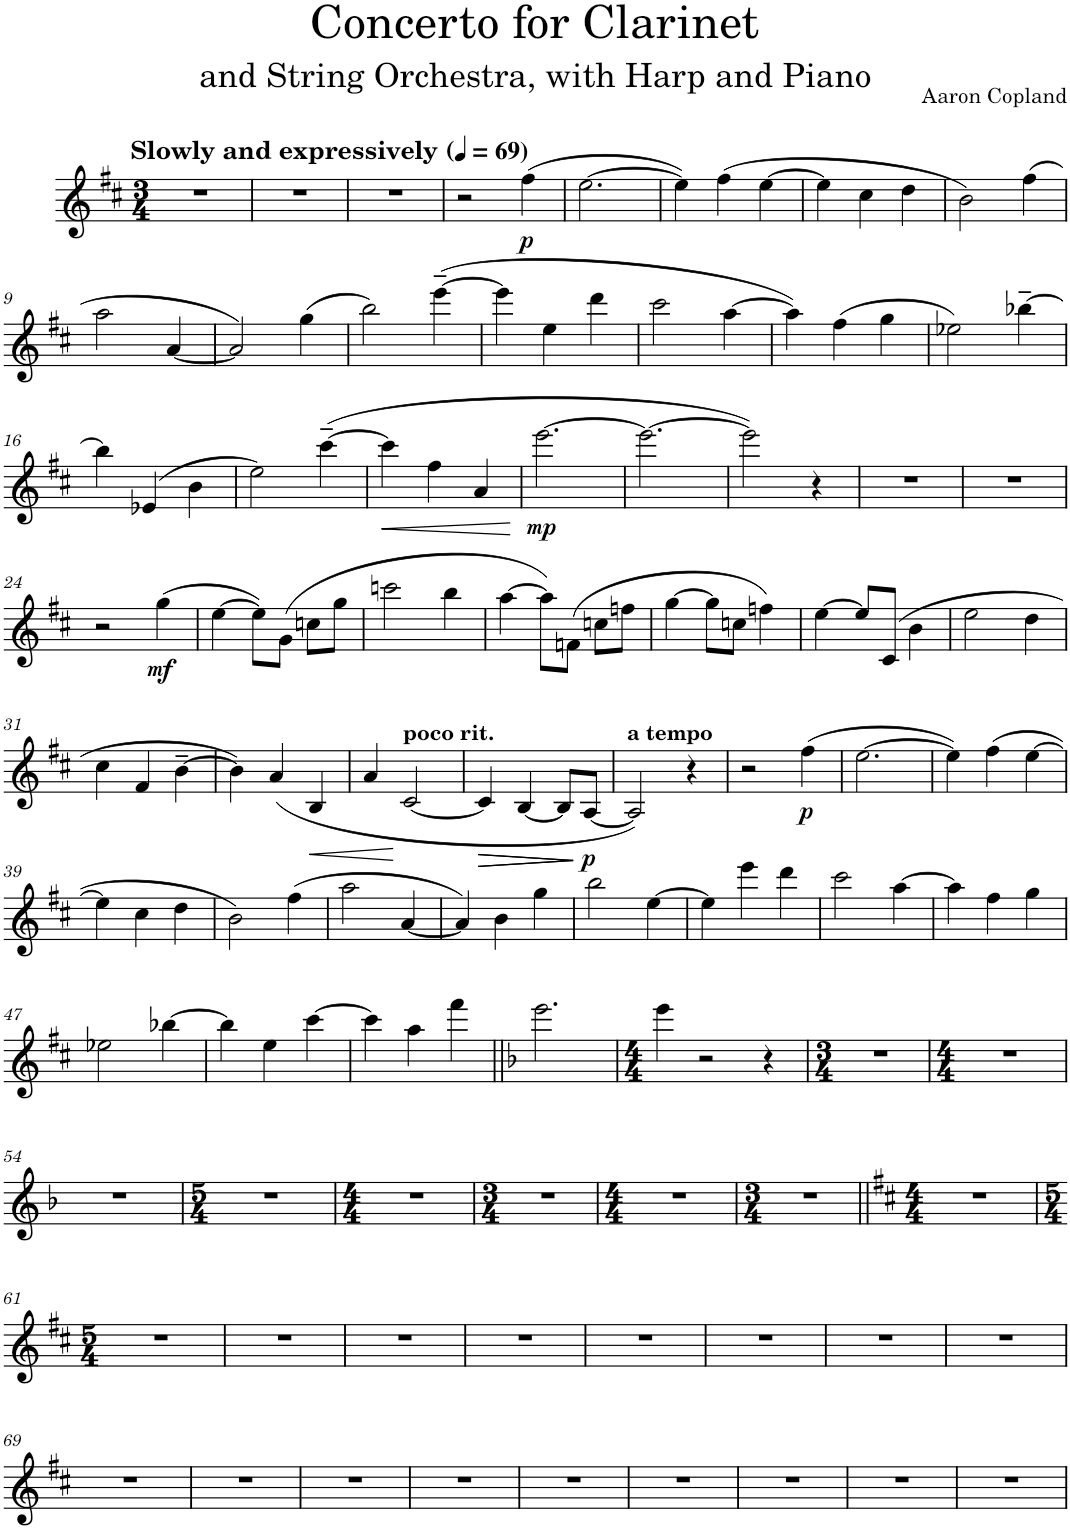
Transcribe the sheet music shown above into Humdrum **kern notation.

**kern	**dynam
*part1	*part1
*staff1	*staff1
*I"Clarinet	*
*I'Cl.	*
*clefG2	*
*Trd1c2	*
*k[f#c#]	*
*M3/4	*
*MM69	*
=1	=1
!LO:TX:a:B:t=Slowly and expressively	!
2.r	.
=2	=2
2.r	.
=3	=3
2.r	.
=4	=4
2r	.
!	!LO:DY:b
(4ff#\	p
=5	=5
[2.ee\	.
=6	=6
4ee\])	.
(4ff#\	.
[4ee\	.
=7	=7
4ee\]	.
4cc#\	.
4dd\	.
=8	=8
2b\)	.
(4ff#\	.
!!LO:LB:g=z
=9	=9
2aa\	.
[4a/	.
=10	=10
2a/])	.
(4gg\	.
=11	=11
2bb\)	.
([4eee~\	.
=12	=12
4eee\]	.
4ee\	.
4ddd\	.
=13	=13
2ccc#\	.
[4aa\	.
=14	=14
4aa\])	.
(4ff#\	.
4gg\	.
=15	=15
2ee-X\)	.
[4bb-X~\	.
!!LO:LB:g=z
=16	=16
4bb-\]	.
(4e-X/	.
4b\	.
=17	=17
2ee\)	.
([4ccc#~\	.
=18	=18
!	!LO:HP:b
4ccc#\]	<
4ff#\	.
4a/	.
.	[
=19	=19
!	!LO:DY:b
[2.eee\	mp
=20	=20
2.eee\_	.
=21	=21
2eee\])	.
4r	.
=22	=22
2.r	.
=23	=23
2.r	.
!!LO:LB:g=z
=24	=24
2r	.
!	!LO:DY:b
(4gg\	mf
=25	=25
[4ee\	.
8ee\L])	.
(8g\J	.
8ccn\L	.
8gg\J	.
=26	=26
2cccn\	.
4bb\	.
=27	=27
[4aa\	.
8aa\L])	.
(8fn\J	.
8ccn\L	.
8ffn\J	.
=28	=28
[4gg\	.
8gg\L]	.
8ccn\J	.
4ffn\)	.
=29	=29
[4ee\	.
8ee/L]	.
(8c#/J	.
4b\	.
=30	=30
2ee\	.
4dd\	.
!!LO:LB:g=z
=31	=31
4cc#\	.
4f#/	.
[4b~\	.
=32	=32
4b\])	.
(4a/	.
!	!LO:HP:b
4B/	<
=33	=33
4a/	.
!LO:TX:a:B:t=poco rit.	!
[2c#/	[
=34	=34
!	!LO:HP:b
4c#/]	>
!	!LO:HP:b
[4B/	>
8B/L]	.
!	!LO:DY:n=1:b
[8A/J	] ] p
=35	=35
!LO:TX:a:B:t=a tempo	!
2A/])	.
4r	.
=36	=36
2r	.
!	!LO:DY:b
(4ff#\	p
=37	=37
[2.ee\	.
=38	=38
4ee\])	.
(4ff#\	.
[4ee\	.
!!LO:LB:g=z
=39	=39
4ee\]	.
4cc#\	.
4dd\	.
=40	=40
2b\)	.
(4ff#\	.
=41	=41
2aa\	.
[4a/	.
=42	=42
4a/])	.
4b\	.
4gg\	.
=43	=43
2bb\	.
[4ee\	.
=44	=44
4ee\]	.
4eee\	.
4ddd\	.
=45	=45
2ccc#\	.
[4aa\	.
=46	=46
4aa\]	.
4ff#\	.
4gg\	.
!!LO:LB:g=z
=47	=47
2ee-X\	.
[4bb-X\	.
=48	=48
4bb-\]	.
4ee\	.
[4ccc#\	.
=49	=49
4ccc#\]	.
4aa\	.
4fff#\	.
=50||	=50||
*k[b-]	*
2.eee\	.
=51	=51
*M4/4	*
4eee\	.
2r	.
4r	.
=52	=52
*M3/4	*
2.r	.
=53	=53
*M4/4	*
1r	.
!!LO:LB:g=z
=54	=54
1r	.
=55	=55
*M5/4	*
4%5r	.
=56	=56
*M4/4	*
1r	.
=57	=57
*M3/4	*
2.r	.
=58	=58
*M4/4	*
1r	.
=59	=59
*M3/4	*
2.r	.
=60||	=60||
*k[f#c#]	*
*M4/4	*
1r	.
!!LO:LB:g=z
=61	=61
*M5/4	*
4%5r	.
=62	=62
4%5r	.
=63	=63
4%5r	.
=64	=64
4%5r	.
=65	=65
4%5r	.
=66	=66
4%5r	.
=67	=67
4%5r	.
=68	=68
4%5r	.
!!LO:LB:g=z
=69	=69
4%5r	.
=70	=70
4%5r	.
=71	=71
4%5r	.
=72	=72
4%5r	.
=73	=73
4%5r	.
=74	=74
4%5r	.
=75	=75
4%5r	.
=76	=76
4%5r	.
=77	=77
4%5r	.
=	=
*-	*-
